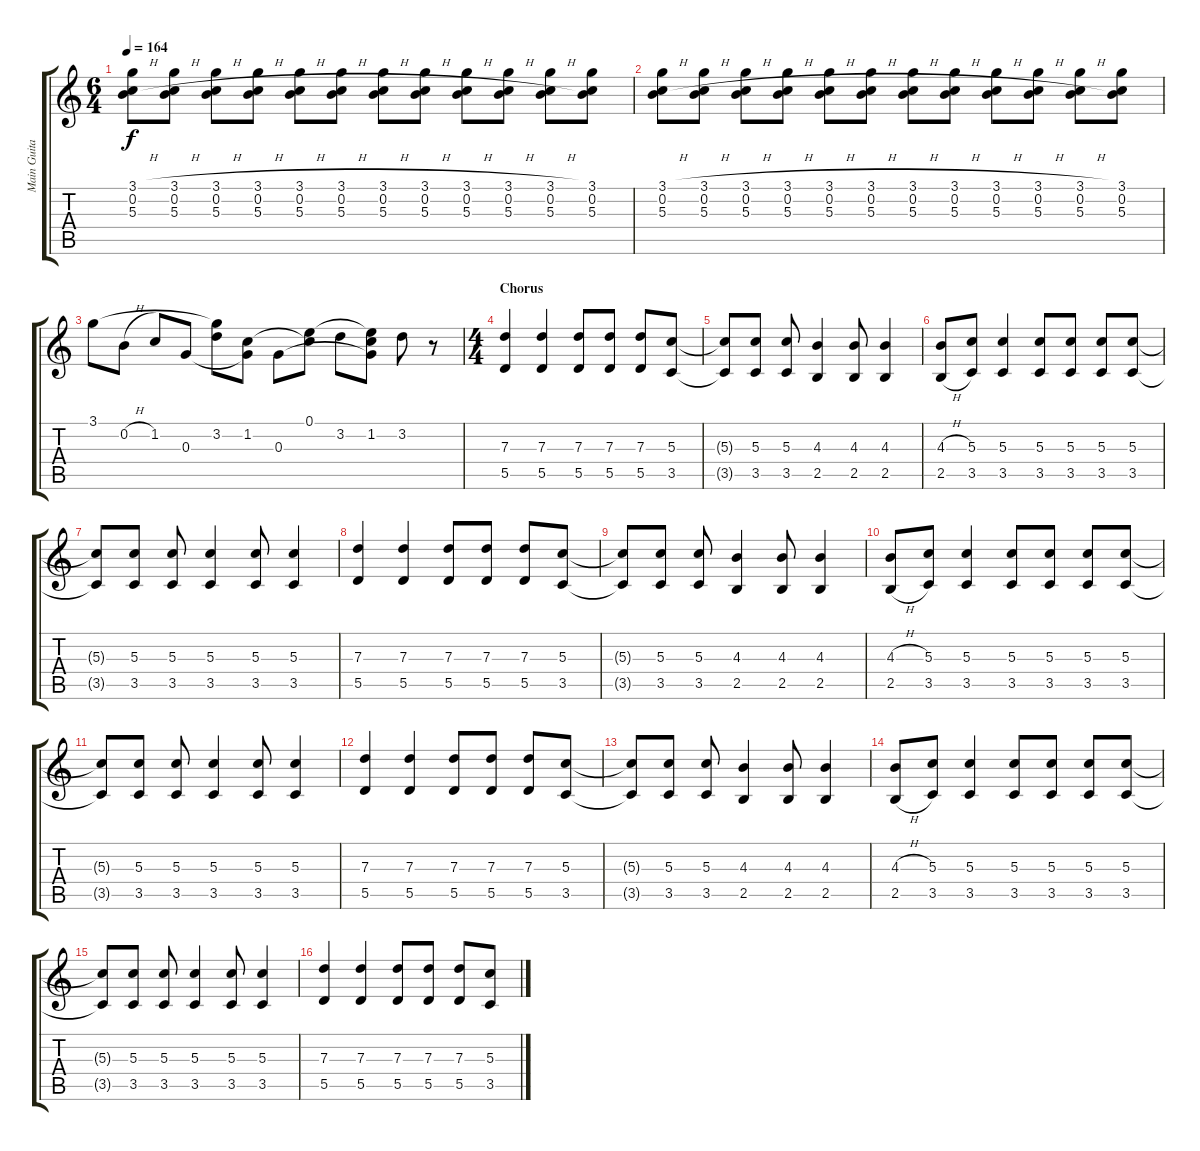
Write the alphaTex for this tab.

\track ("Main Guitar" "Main Guita") {instrument acousticguitarsteel}
\staff {score tabs}
\tuning (E4 B3 G3 D3 A2 D2) {hide}
\ts (6 4)
\tempo 164
\clef g2
\ks c
(3.1{h} 0.2{h} 5.3{h}).8{dy f} (3.1{h} 0.2{h} 5.3{h}).8 (3.1{h} 0.2{h} 5.3{h}).8 (3.1{h} 0.2{h} 5.3{h}).8 (3.1{h} 0.2{h} 5.3{h}).8 (3.1{h} 0.2{h} 5.3{h}).8 (3.1{h} 0.2{h} 5.3{h}).8 (3.1{h} 0.2{h} 5.3{h}).8 (3.1{h} 0.2{h} 5.3{h}).8 (3.1{h} 0.2{h} 5.3{h}).8 (3.1{h} 0.2{h} 5.3{h}).8 (3.1 0.2 5.3).8 |
(3.1{h} 0.2{h} 5.3{h}).8{volume 11} (3.1{h} 0.2{h} 5.3{h}).8{volume 6} (3.1{h} 0.2{h} 5.3{h}).8 (3.1{h} 0.2{h} 5.3{h}).8 (3.1{h} 0.2{h} 5.3{h}).8 (3.1{h} 0.2{h} 5.3{h}).8 (3.1{h} 0.2{h} 5.3{h}).8 (3.1{h} 0.2{h} 5.3{h}).8 (3.1{h} 0.2{h} 5.3{h}).8 (3.1{h} 0.2{h} 5.3{h}).8 (3.1{h} 0.2{h} 5.3{h}).8 (3.1 0.2 5.3).8 |
3.1.8{volume 13 instrument acousticguitarsteel} 0.2{h}.8 1.2.8 0.3.8 (3.1{t} 3.2).8 (1.2 0.3{t}).8 0.3.8 (0.1 1.2{t}).8 3.2.8 (0.1{t} 1.2 0.3{t}).8 3.2.8 r.8 |
\ts (4 4)
\section ("" "Chorus")
(7.3 5.5).4{volume 12 instrument distortionguitar} (7.3 5.5).4 (7.3 5.5).8 (7.3 5.5).8 (7.3 5.5).8 (5.3 3.5).8 |
(5.3{t} 3.5{t}).8 (5.3 3.5).8 (5.3 3.5).8 (4.3 2.5).4 (4.3 2.5).8 (4.3 2.5).4 |
(4.3{h} 2.5{h}).8 (5.3 3.5).8 (5.3 3.5).4 (5.3 3.5).8 (5.3 3.5).8 (5.3 3.5).8 (5.3 3.5).8 |
(5.3{t} 3.5{t}).8 (5.3 3.5).8 (5.3 3.5).8 (5.3 3.5).4 (5.3 3.5).8 (5.3 3.5).4 |
(7.3 5.5).4 (7.3 5.5).4 (7.3 5.5).8 (7.3 5.5).8 (7.3 5.5).8 (5.3 3.5).8 |
(5.3{t} 3.5{t}).8 (5.3 3.5).8 (5.3 3.5).8 (4.3 2.5).4 (4.3 2.5).8 (4.3 2.5).4 |
(4.3{h} 2.5{h}).8 (5.3 3.5).8 (5.3 3.5).4 (5.3 3.5).8 (5.3 3.5).8 (5.3 3.5).8 (5.3 3.5).8 |
(5.3{t} 3.5{t}).8 (5.3 3.5).8 (5.3 3.5).8 (5.3 3.5).4 (5.3 3.5).8 (5.3 3.5).4 |
(7.3 5.5).4 (7.3 5.5).4 (7.3 5.5).8 (7.3 5.5).8 (7.3 5.5).8 (5.3 3.5).8 |
(5.3{t} 3.5{t}).8 (5.3 3.5).8 (5.3 3.5).8 (4.3 2.5).4 (4.3 2.5).8 (4.3 2.5).4 |
(4.3{h} 2.5{h}).8 (5.3 3.5).8 (5.3 3.5).4 (5.3 3.5).8 (5.3 3.5).8 (5.3 3.5).8 (5.3 3.5).8 |
(5.3{t} 3.5{t}).8 (5.3 3.5).8 (5.3 3.5).8 (5.3 3.5).4 (5.3 3.5).8 (5.3 3.5).4 |
(7.3 5.5).4 (7.3 5.5).4 (7.3 5.5).8 (7.3 5.5).8 (7.3 5.5).8 (5.3 3.5).8
